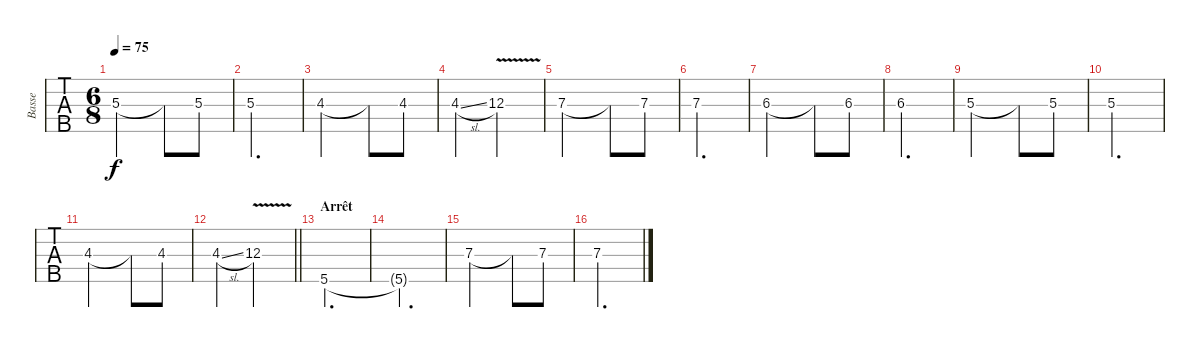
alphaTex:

\track ("Basse" "Basse") {instrument electricbassfinger}
\staff {tabs}
\tuning (G2 D2 A1 E1 B0) {hide}
\ts (6 8)
\tempo 75
\clef f4
\ks c
5.3.2{dy f} 5.3{t}.8 5.3.8 |
5.3.2{d} |
4.3.2 4.3{t}.8 4.3.8 |
4.3{sl}.4 12.3{v}.2 |
7.3.2 7.3{t}.8 7.3.8 |
7.3.2{d} |
6.3.2 6.3{t}.8 6.3.8 |
6.3.2{d} |
5.3.2 5.3{t}.8 5.3.8 |
5.3.2{d} |
4.3.2 4.3{t}.8 4.3.8 |
\barLineRight lightlight
4.3{sl}.4 12.3{v}.2 |
\section ("" "Arrêt")
5.5.2{d} |
5.5{t}.2{d} |
7.3.2 7.3{t}.8 7.3.8 |
7.3.2{d}
